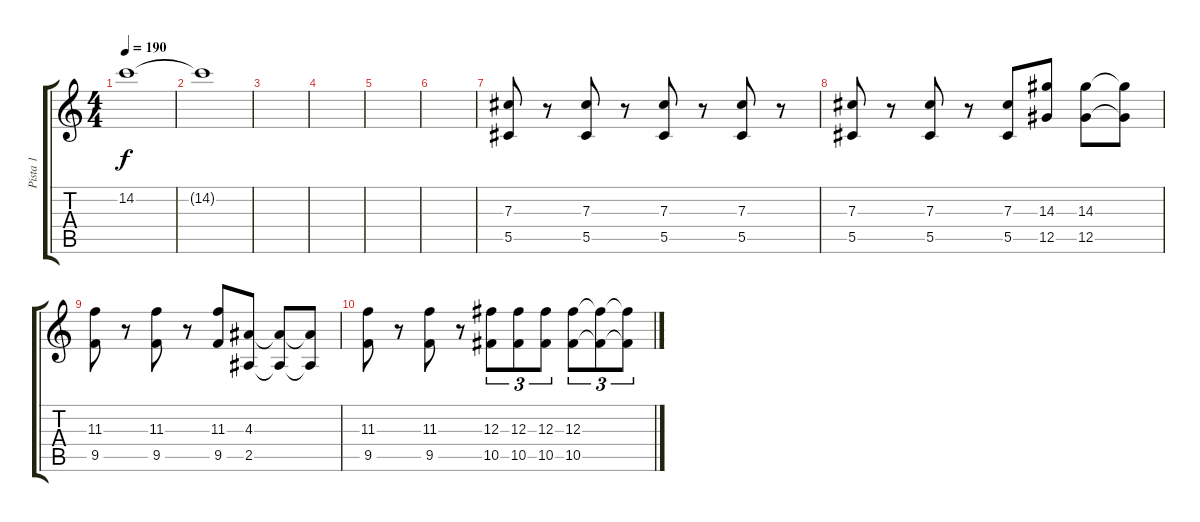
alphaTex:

\track ("Pista 1" "Pista 1") {instrument distortionguitar}
\staff {score tabs}
\tuning (Eb4 Bb3 Gb3 Db3 Ab2 Db2) {hide}
\ts (4 4)
\tempo 190
\clef g2
\ks c
14.2.1{dy f} |
14.2{t}.1 |
|
|
|
|
(7.3 5.5).8 r.8 (7.3 5.5).8 r.8 (7.3 5.5).8 r.8 (7.3 5.5).8 r.8 |
(7.3 5.5).8 r.8 (7.3 5.5).8 r.8 (7.3 5.5).8 (14.3 12.5).8 (14.3 12.5).8 (14.3{t} 12.5{t}).8 |
(11.3 9.5).8 r.8 (11.3 9.5).8 r.8 (11.3 9.5).8 (4.3 2.5).8 (4.3{t} 2.5{t}).8 (4.3{t} 2.5{t}).8 |
(11.3 9.5).8 r.8 (11.3 9.5).8 r.8 (12.3 10.5).8{tu (3 2)} (12.3 10.5).8{tu (3 2)} (12.3 10.5).8{tu (3 2)} (12.3 10.5).8{tu (3 2)} (12.3{t} 10.5{t}).8{tu (3 2)} (12.3{t} 10.5{t}).8{tu (3 2)}
